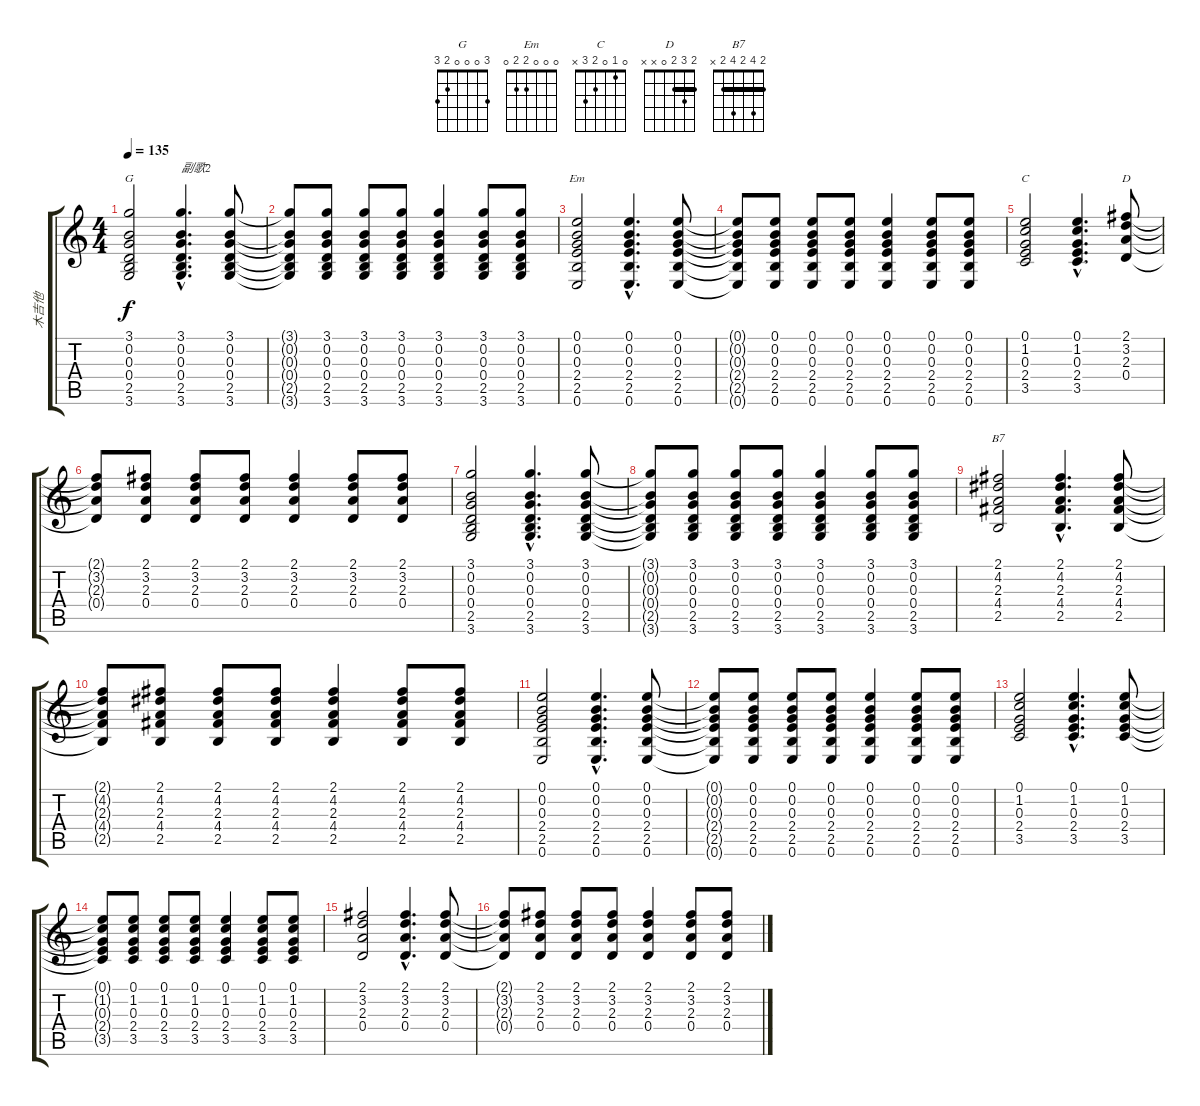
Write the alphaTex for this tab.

\track ("木吉他" "木吉他") {instrument acousticguitarnylon}
\staff {score tabs}
\tuning (E4 B3 G3 D3 A2 E2) {hide}
\chord ("G" 3 0 0 0 2 3)
\chord ("Em" 0 0 0 2 2 0)
\chord ("C" 0 1 0 2 3 x)
\chord ("D" 2 3 2 0 x x) {barre 2}
\chord ("B7" 2 4 2 4 2 x) {barre 2}
\ts (4 4)
\tempo 135
\clef g2
\ks c
(3.1 0.2 0.3 0.4 2.5 3.6).2{ch "G" dy f} (3.1{hac} 0.2{hac} 0.3{hac} 0.4{hac} 2.5{hac} 3.6{hac}).4{d txt "副歌2"} (3.1 0.2 0.3 0.4 2.5 3.6).8 |
(3.1{t} 0.2{t} 0.3{t} 0.4{t} 2.5{t} 3.6{t}).8 (3.1 0.2 0.3 0.4 2.5 3.6).8 (3.1 0.2 0.3 0.4 2.5 3.6).8 (3.1 0.2 0.3 0.4 2.5 3.6).8 (3.1 0.2 0.3 0.4 2.5 3.6).4 (3.1 0.2 0.3 0.4 2.5 3.6).8 (3.1 0.2 0.3 0.4 2.5 3.6).8 |
(0.1 0.2 0.3 2.4 2.5 0.6).2{ch "Em"} (0.1{hac} 0.2{hac} 0.3{hac} 2.4{hac} 2.5{hac} 0.6{hac}).4{d} (0.1 0.2 0.3 2.4 2.5 0.6).8 |
(0.1{t} 0.2{t} 0.3{t} 2.4{t} 2.5{t} 0.6{t}).8 (0.1 0.2 0.3 2.4 2.5 0.6).8 (0.1 0.2 0.3 2.4 2.5 0.6).8 (0.1 0.2 0.3 2.4 2.5 0.6).8 (0.1 0.2 0.3 2.4 2.5 0.6).4 (0.1 0.2 0.3 2.4 2.5 0.6).8 (0.1 0.2 0.3 2.4 2.5 0.6).8 |
(0.1 1.2 0.3 2.4 3.5).2{ch "C"} (0.1{hac} 1.2{hac} 0.3{hac} 2.4{hac} 3.5{hac}).4{d} (2.1 3.2 2.3 0.4).8{ch "D"} |
(2.1{t} 3.2{t} 2.3{t} 0.4{t}).8 (2.1 3.2 2.3 0.4).8 (2.1 3.2 2.3 0.4).8 (2.1 3.2 2.3 0.4).8 (2.1 3.2 2.3 0.4).4 (2.1 3.2 2.3 0.4).8 (2.1 3.2 2.3 0.4).8 |
(3.1 0.2 0.3 0.4 2.5 3.6).2 (3.1{hac} 0.2{hac} 0.3{hac} 0.4{hac} 2.5{hac} 3.6{hac}).4{d} (3.1 0.2 0.3 0.4 2.5 3.6).8 |
(3.1{t} 0.2{t} 0.3{t} 0.4{t} 2.5{t} 3.6{t}).8 (3.1 0.2 0.3 0.4 2.5 3.6).8 (3.1 0.2 0.3 0.4 2.5 3.6).8 (3.1 0.2 0.3 0.4 2.5 3.6).8 (3.1 0.2 0.3 0.4 2.5 3.6).4 (3.1 0.2 0.3 0.4 2.5 3.6).8 (3.1 0.2 0.3 0.4 2.5 3.6).8 |
(2.1 4.2 2.3 4.4 2.5).2{ch "B7"} (2.1{hac} 4.2{hac} 2.3{hac} 4.4{hac} 2.5{hac}).4{d} (2.1 4.2 2.3 4.4 2.5).8 |
(2.1{t} 4.2{t} 2.3{t} 4.4{t} 2.5{t}).8 (2.1 4.2 2.3 4.4 2.5).8 (2.1 4.2 2.3 4.4 2.5).8 (2.1 4.2 2.3 4.4 2.5).8 (2.1 4.2 2.3 4.4 2.5).4 (2.1 4.2 2.3 4.4 2.5).8 (2.1 4.2 2.3 4.4 2.5).8 |
(0.1 0.2 0.3 2.4 2.5 0.6).2 (0.1{hac} 0.2{hac} 0.3{hac} 2.4{hac} 2.5{hac} 0.6{hac}).4{d} (0.1 0.2 0.3 2.4 2.5 0.6).8 |
(0.1{t} 0.2{t} 0.3{t} 2.4{t} 2.5{t} 0.6{t}).8 (0.1 0.2 0.3 2.4 2.5 0.6).8 (0.1 0.2 0.3 2.4 2.5 0.6).8 (0.1 0.2 0.3 2.4 2.5 0.6).8 (0.1 0.2 0.3 2.4 2.5 0.6).4 (0.1 0.2 0.3 2.4 2.5 0.6).8 (0.1 0.2 0.3 2.4 2.5 0.6).8 |
(0.1 1.2 0.3 2.4 3.5).2 (0.1{hac} 1.2{hac} 0.3{hac} 2.4{hac} 3.5{hac}).4{d} (0.1 1.2 0.3 2.4 3.5).8 |
(0.1{t} 1.2{t} 0.3{t} 2.4{t} 3.5{t}).8 (0.1 1.2 0.3 2.4 3.5).8 (0.1 1.2 0.3 2.4 3.5).8 (0.1 1.2 0.3 2.4 3.5).8 (0.1 1.2 0.3 2.4 3.5).4 (0.1 1.2 0.3 2.4 3.5).8 (0.1 1.2 0.3 2.4 3.5).8 |
(2.1 3.2 2.3 0.4).2 (2.1{hac} 3.2{hac} 2.3{hac} 0.4{hac}).4{d} (2.1 3.2 2.3 0.4).8 |
(2.1{t} 3.2{t} 2.3{t} 0.4{t}).8 (2.1 3.2 2.3 0.4).8 (2.1 3.2 2.3 0.4).8 (2.1 3.2 2.3 0.4).8 (2.1 3.2 2.3 0.4).4 (2.1 3.2 2.3 0.4).8 (2.1 3.2 2.3 0.4).8
